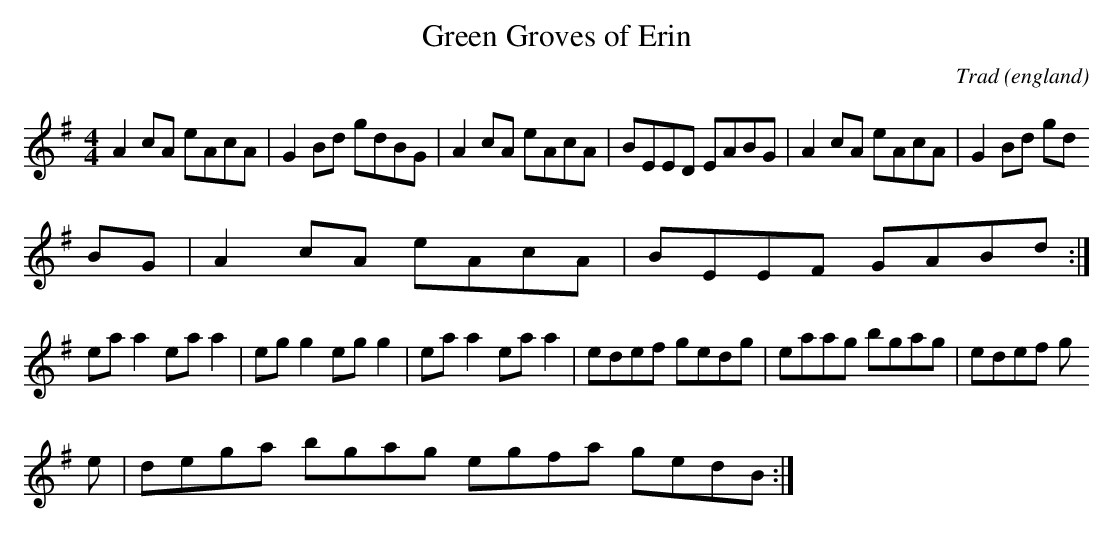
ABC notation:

X:1
T:Green Groves of Erin
O:england
M:4/4
L:1/8
C:Trad
K:G
A2 cA eAcA | G2 Bd gdBG | A2 cA eAcA | BEED EABG | A2 cA eAcA | G2 Bd gd
BG | A2 cA eAcA | BEEF GABd :|
ea a2 ea a2 | eg g2 eg g2 | ea a2 ea a2 | edef gedg | eaag bgag | edef g
3e | dega bgag egfa gedB :|
